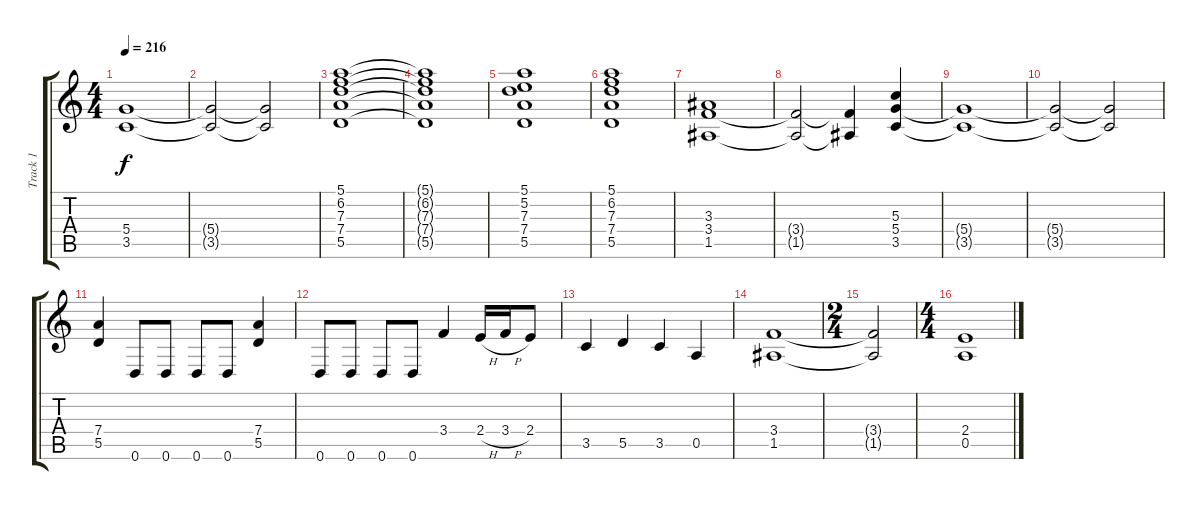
\track ("Track 1" "Track 1") {instrument distortionguitar}
\staff {score tabs}
\tuning (E4 B3 G3 D3 A2 D2) {hide}
\ts (4 4)
\tempo 216
\clef g2
\ks c
(5.4{t} 3.5{t}).1{dy f} |
(5.4{t} 3.5{t}).2 (5.4{t} 3.5{t}).2 |
(5.1 6.2 7.3 7.4 5.5).1 |
(5.1{t} 6.2{t} 7.3{t} 7.4{t} 5.5{t}).1 |
(5.1 5.2 7.3 7.4 5.5).1 |
(5.1 6.2 7.3 7.4 5.5).1 |
(3.3 3.4 1.5).1 |
(3.4{t} 1.5{t}).2 (3.4{t} 1.5{t}).4 (5.3 5.4 3.5).4 |
(5.4{t} 3.5{t}).1 |
(5.4{t} 3.5{t}).2 (5.4{t} 3.5{t}).2 |
(7.4 5.5).4 0.6.8 0.6.8 0.6.8 0.6.8 (7.4 5.5).4 |
0.6.8 0.6.8 0.6.8 0.6.8 3.4.4 2.4{h}.16 3.4{h}.16 2.4.8 |
3.5.4 5.5.4 3.5.4 0.5.4 |
(3.4 1.5).1 |
\ts (2 4)
(3.4{t} 1.5{t}).2 |
\ts (4 4)
(2.4 0.5).1
